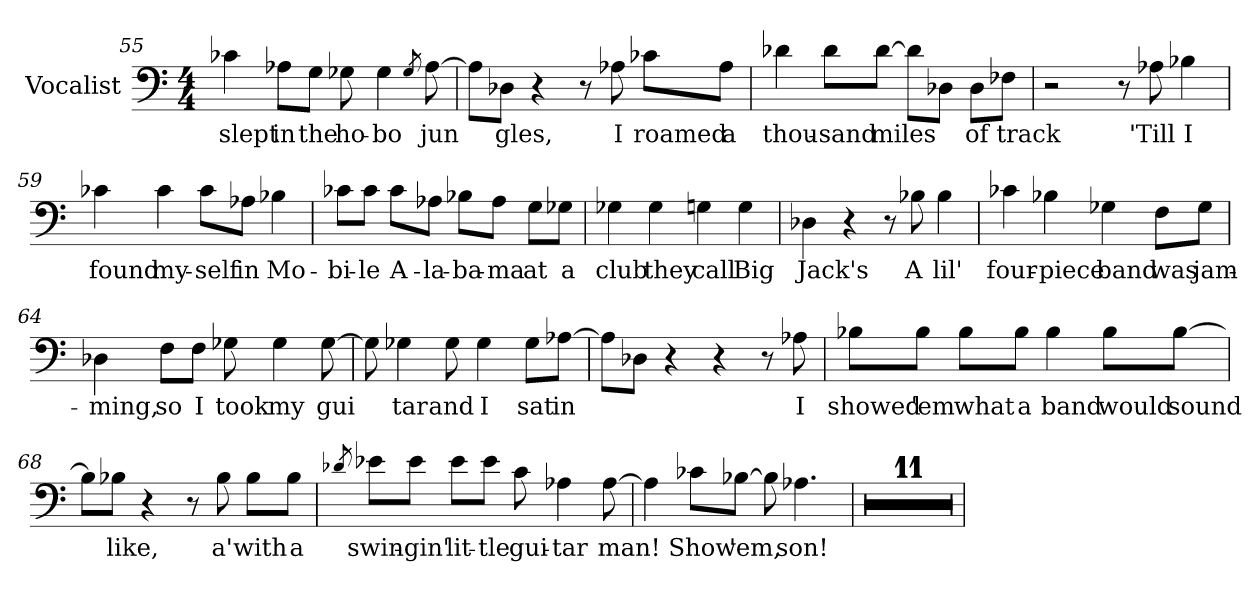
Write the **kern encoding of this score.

**kern	**text
*part1	*part1
*staff1	*staff1
*I"Vocalist	*
*clefF4	*
*M4/4	*
=55	=55
4c-X	slept
8A-X\L	in
8G\J	the
8G-X	ho-
4G-	-bo
8qG-	_
[8A-	jun
=56	=56
8A-\L]	_
8D-X\J	gles,
4r	.
8r	.
8A-X	I
8c-X\L	roamed
8A-\J	a
=57	=57
4d-X	thou-
8d-\L	-sand
[8d-\J	miles
8d-\L]	_
8D-X\J	_
8D-\L	of
8F-X\J	track
=58	=58
2r	.
8r	.
8A-X	'Till
4B-X	I
=59	=59
4c-X	found
4c-	my-
8c-\L	-self
8A-X\J	in
4B-X	Mo-
=60	=60
8c-X\L	-bi-
8c-\J	-le
8c-\L	A-
8A-X\J	-la-
8B-X\L	-ba-
8A-\J	-ma
8G\L	at
8G-X\J	a
=61	=61
4G-X	club
4G-	they
4Gn	call
4G	Big
=62	=62
4D-X	Jack's
4r	.
8r	.
8B-X	A
4B-	lil'
=63	=63
4c-X	four-
4B-X	-piece
4G-X	band
8F\L	was
8G-\J	jam-
=64	=64
4D-X	-ming,
8F\L	so
8F\J	I
8G-X	took
4G-	my
[8G-	gui
=65	=65
8G-]	_
4G-X	tar
8G-	and
4G-	I
8G-\L	sat
[8A-X\J	in
=66	=66
8A-\L]	_
8D-X\J	_
4r	.
4r	.
8r	.
8A-X	I
=67	=67
8B-X\L	showed
8B-\J	'em
8B-\L	what
8B-\J	a
4B-	band
8B-\L	would
[8B-\J	sound
=68	=68
8B-\L]	_
8B-X\J	like,
4r	.
8r	.
8B-	a'
8B-\L	with
8B-\J	a
=69	=69
8qd-X	_
8e-X\L	swin-
8e-\J	-gin'
8e-\L	lit-
8e-\J	-tle
8c	gui-
4A-X	-tar
[8A-	man!
=70	=70
4A-]	_
8c-X\L	Show
[8B-X\J	'em,
8B-]	_
4.A-X	son!
=71	=71
1r	.
=72	=72
1r	.
=73	=73
1r	.
=74	=74
1r	.
=75	=75
1r	.
=76	=76
1r	.
=77	=77
1r	.
=78	=78
1r	.
=79	=79
1r	.
=80	=80
1r	.
=81	=81
1r	.
=	=
*-	*-
